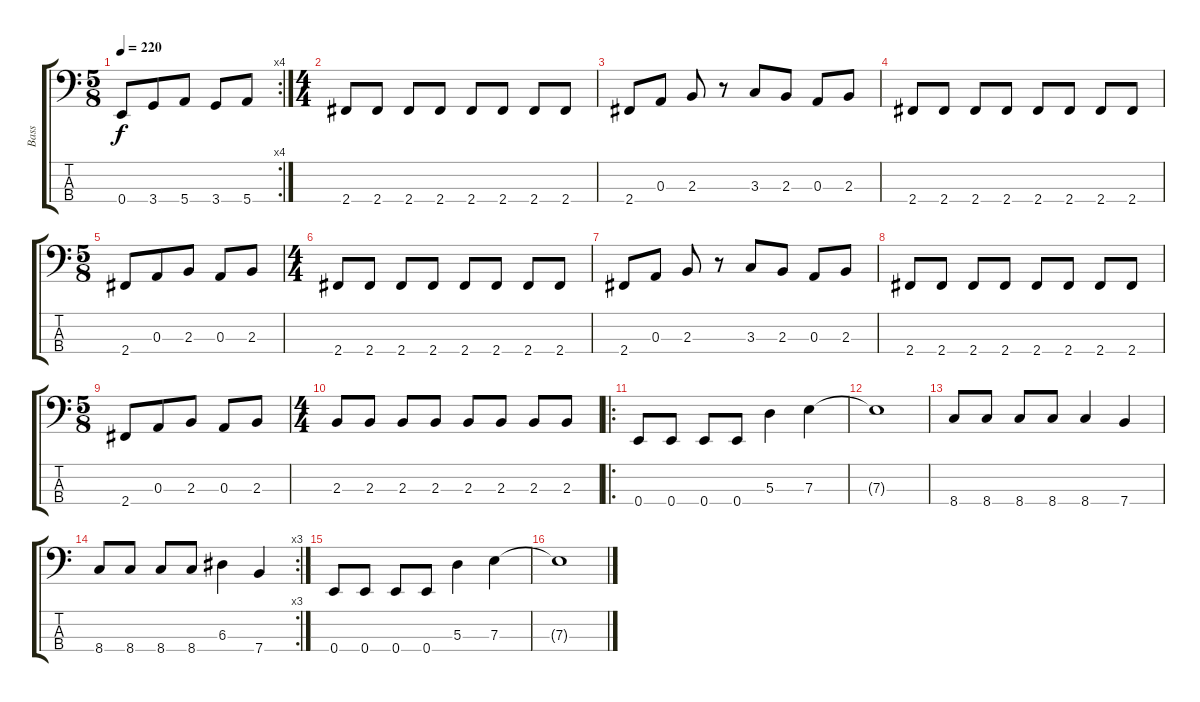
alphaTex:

\track ("Bass" "Bass") {instrument electricbasspick}
\staff {score tabs}
\tuning (G2 D2 A1 E1) {hide}
\rc 4
\ts (5 8)
\tempo 220
\clef f4
\ks c
0.4.8{dy f} 3.4.8 5.4.8 3.4.8 5.4.8 |
\ts (4 4)
2.4.8 2.4.8 2.4.8 2.4.8 2.4.8 2.4.8 2.4.8 2.4.8 |
2.4.8 0.3.8 2.3.8 r.8 3.3.8 2.3.8 0.3.8 2.3.8 |
2.4.8 2.4.8 2.4.8 2.4.8 2.4.8 2.4.8 2.4.8 2.4.8 |
\ts (5 8)
2.4.8 0.3.8 2.3.8 0.3.8 2.3.8 |
\ts (4 4)
2.4.8 2.4.8 2.4.8 2.4.8 2.4.8 2.4.8 2.4.8 2.4.8 |
2.4.8 0.3.8 2.3.8 r.8 3.3.8 2.3.8 0.3.8 2.3.8 |
2.4.8 2.4.8 2.4.8 2.4.8 2.4.8 2.4.8 2.4.8 2.4.8 |
\ts (5 8)
2.4.8 0.3.8 2.3.8 0.3.8 2.3.8 |
\ts (4 4)
2.3.8 2.3.8 2.3.8 2.3.8 2.3.8 2.3.8 2.3.8 2.3.8 |
\ro
0.4.8 0.4.8 0.4.8 0.4.8 5.3.4 7.3.4 |
7.3{t}.1 |
8.4.8 8.4.8 8.4.8 8.4.8 8.4.4 7.4.4 |
\rc 3
8.4.8 8.4.8 8.4.8 8.4.8 6.3.4 7.4.4 |
0.4.8 0.4.8 0.4.8 0.4.8 5.3.4 7.3.4 |
7.3{t}.1
